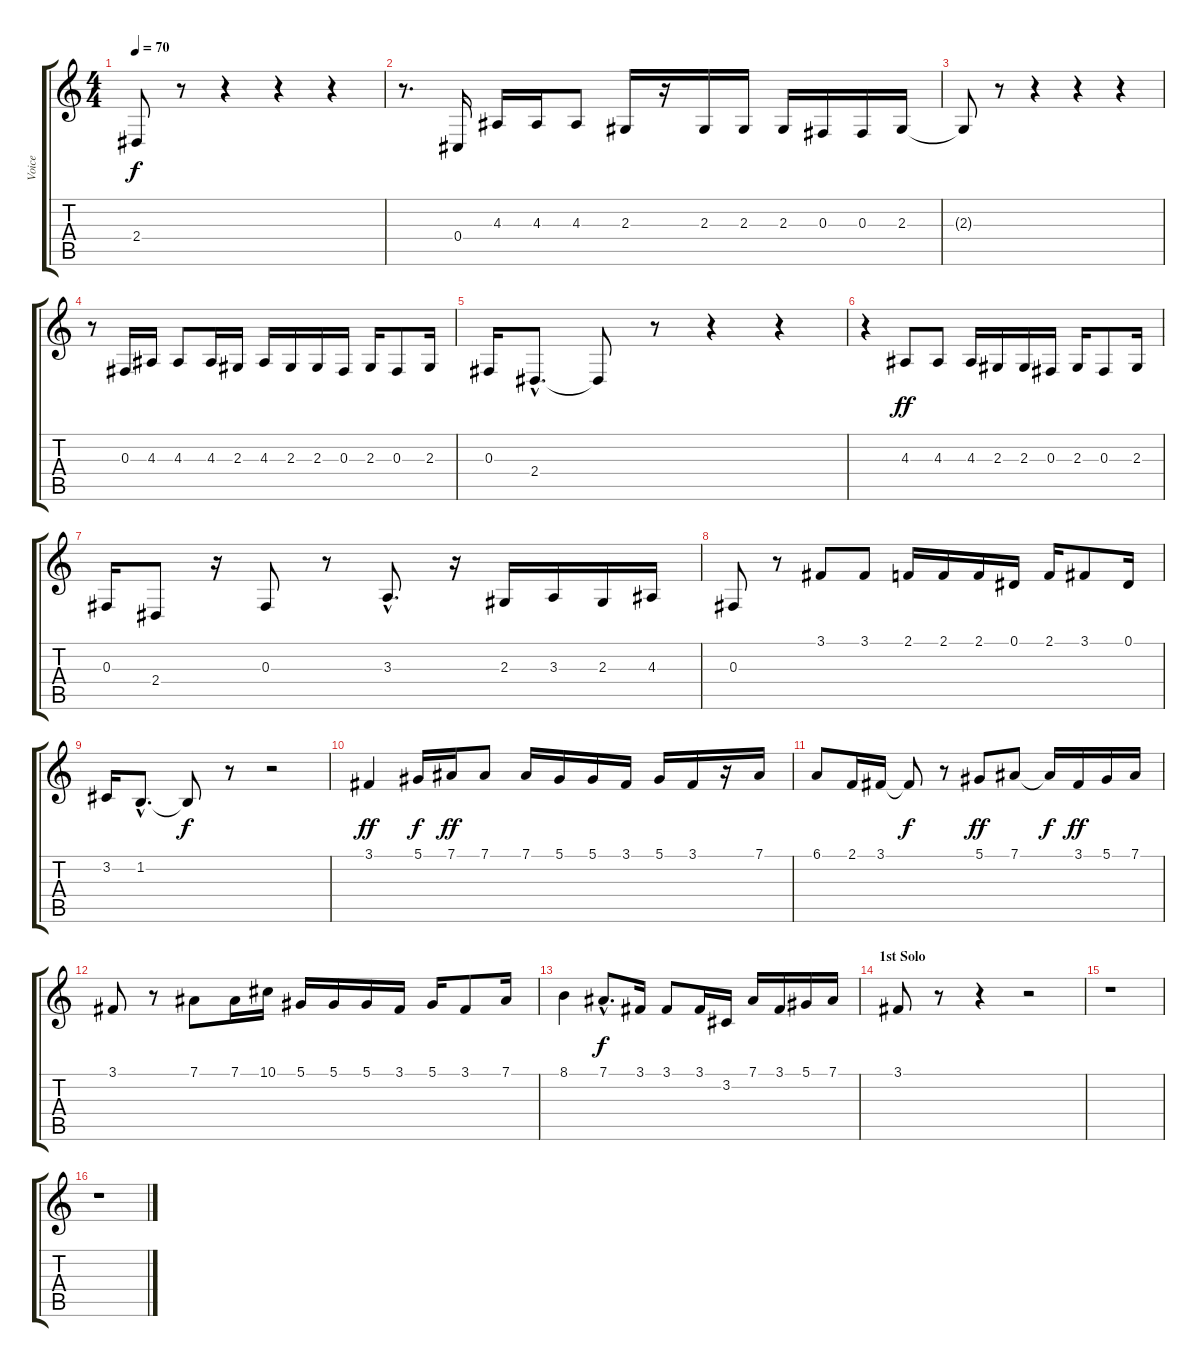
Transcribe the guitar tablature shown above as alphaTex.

\track ("Voice" "Voice") {instrument lead2sawtooth}
\staff {score tabs}
\tuning (Eb4 Bb3 Gb3 Db3 Ab2 Eb2) {hide}
\ts (4 4)
\tempo 70
\clef g2
\ks c
2.4.8{dy f} r.8 r.4 r.4 r.4 |
r.8{d} 0.4.16 4.3.16 4.3.16 4.3.8 2.3.16 r.16 2.3.16 2.3.16 2.3.16 0.3.16 0.3.16 2.3.16 |
2.3{t}.8 r.8 r.4 r.4 r.4 |
r.8 0.3.16 4.3.16 4.3.8 4.3.16 2.3.16 4.3.16 2.3.16 2.3.16 0.3.16 2.3.16 0.3.8 2.3.16 |
0.3.16 2.4{hac}.8{d} 2.4{t}.8 r.8 r.4 r.4 |
r.4 4.3.8{dy ff} 4.3.8 4.3.16 2.3.16 2.3.16 0.3.16 2.3.16 0.3.8 2.3.16 |
0.3.16 2.4.8 r.16 0.3.8 r.8 3.3{hac}.8{d} r.16 2.3.16 3.3.16 2.3.16 4.3.16 |
0.3.8 r.8 3.1.8 3.1.8 2.1.16 2.1.16 2.1.16 0.1.16 2.1.16 3.1.8 0.1.16 |
3.2.16 1.2{hac}.8{d} 1.2{t}.8{dy f} r.8 r.2 |
3.1.4{dy ff} 5.1.16{dy f} 7.1.16{dy ff} 7.1.8 7.1.16 5.1.16 5.1.16 3.1.16 5.1.16 3.1.16 r.16 7.1.16 |
6.1.8 2.1.16 3.1.16 3.1{t}.8{dy f} r.8 5.1.8{dy ff} 7.1.8 7.1{t}.16{dy f} 3.1.16{dy ff} 5.1.16 7.1.16 |
3.1.8 r.8 7.1.8 7.1.16 10.1.16 5.1.16 5.1.16 5.1.16 3.1.16 5.1.16 3.1.8 7.1.16 |
8.1.4 7.1{hac}.8{d dy f} 3.1.16 3.1.8 3.1.16 3.2.16 7.1.16 3.1.16 5.1.16 7.1.16 |
\section ("" "1st Solo")
3.1.8 r.8 r.4 r.2 |
r.1 |
r.1
